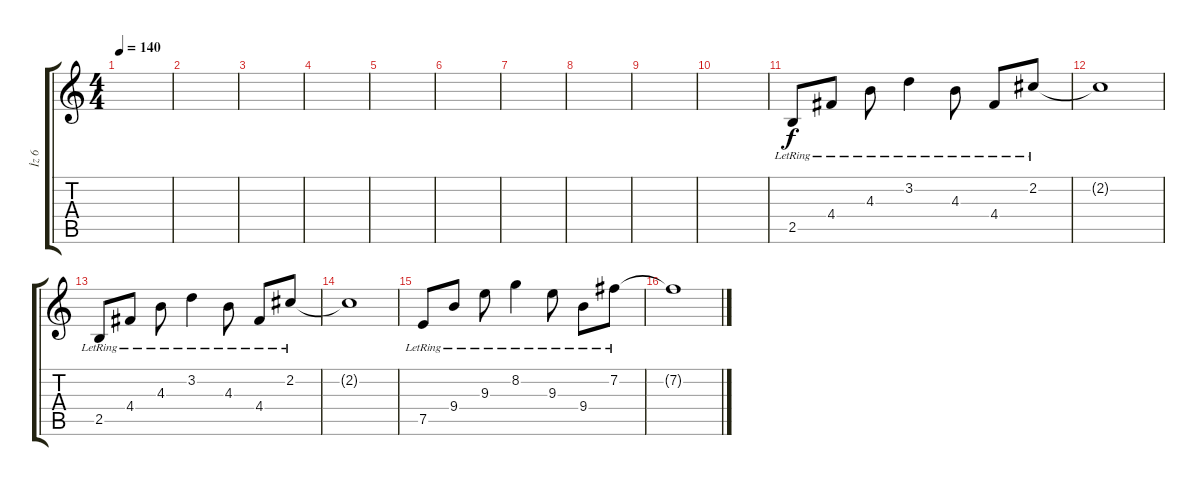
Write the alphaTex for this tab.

\track ("İz 6" "İz 6") {instrument acousticguitarsteel}
\staff {score tabs}
\tuning (E4 B3 G3 D3 A2 E2) {hide}
\ts (4 4)
\tempo 140
\clef g2
\ks c
|
|
|
|
|
|
|
|
|
|
2.5{lr}.8 4.4{lr}.8 4.3{lr}.8 3.2{lr}.4 4.3{lr}.8 4.4{lr}.8 2.2{lr}.8 |
2.2{t}.1 |
2.5{lr}.8 4.4{lr}.8 4.3{lr}.8 3.2{lr}.4 4.3{lr}.8 4.4{lr}.8 2.2{lr}.8 |
2.2{t}.1 |
7.5{lr}.8 9.4{lr}.8 9.3{lr}.8 8.2{lr}.4 9.3{lr}.8 9.4{lr}.8 7.2{lr}.8 |
7.2{t}.1
